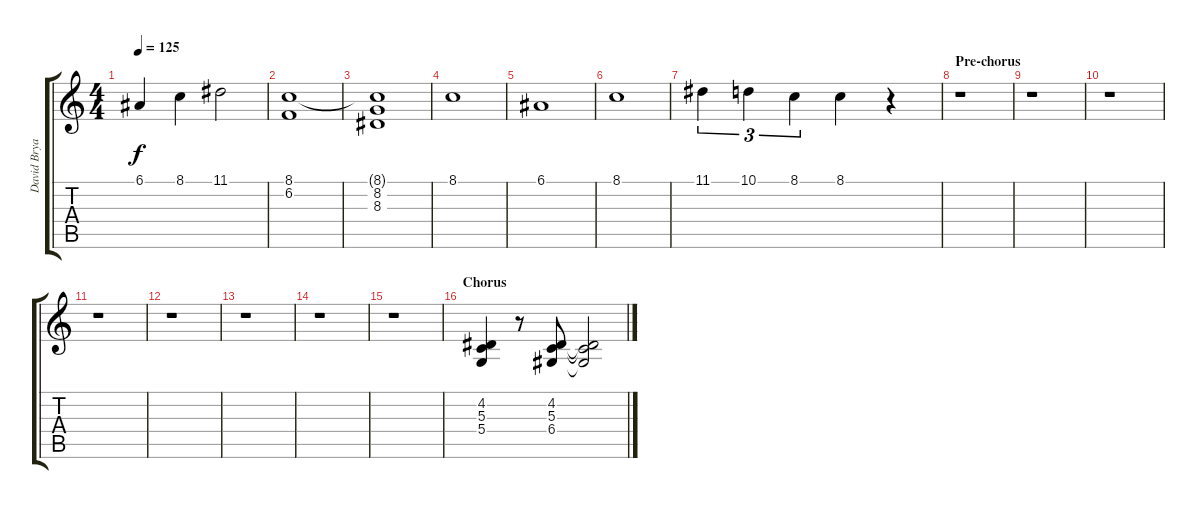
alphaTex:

\track ("David Bryan (Staff 1)" "David Brya") {instrument synthstrings1}
\staff {score tabs}
\tuning (E4 B3 G3 D3 A2 E2) {hide}
\ts (4 4)
\tempo 125
\clef g2
\ks c
6.1.4{dy f} 8.1.4 11.1.2 |
(8.1 6.2).1 |
(8.1{t} 8.2 8.3).1 |
8.1.1 |
6.1.1 |
8.1.1 |
11.1.4{tu (3 2)} 10.1.4{tu (3 2)} 8.1.4{tu (3 2)} 8.1.4 r.4 |
\section ("" "Pre-chorus")
r.1 |
r.1 |
r.1 |
r.1 |
r.1 |
r.1 |
r.1 |
r.1 |
\section ("" "Chorus")
(4.2 5.3 5.4).4 r.8 (4.2 5.3 6.4).8 (4.2{t} 5.3{t} 6.4{t}).2
